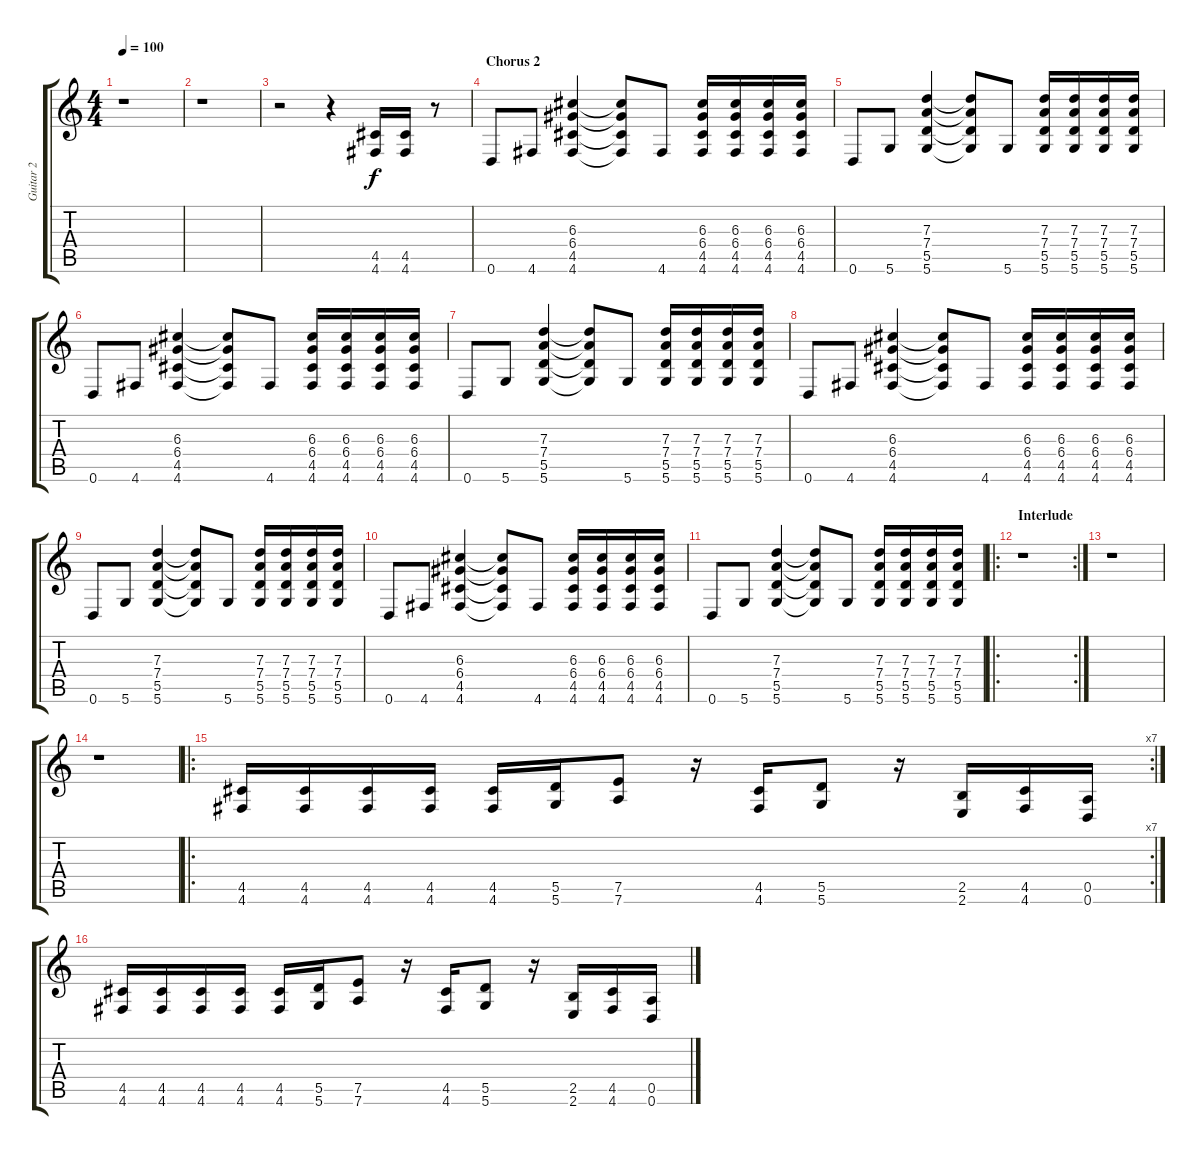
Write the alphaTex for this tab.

\track ("Guitar 2" "Guitar 2") {instrument distortionguitar}
\staff {score tabs}
\tuning (E4 B3 G3 D3 A2 D2) {hide}
\ts (4 4)
\tempo 100
\clef g2
\ks c
r.1{dy f} |
r.1 |
r.2 r.4 (4.5 4.6).16 (4.5 4.6).16 r.8 |
\section ("" "Chorus 2")
0.6.8 4.6.8 (6.3 6.4 4.5 4.6).4 (6.3{t} 6.4{t} 4.5{t} 4.6{t}).8 4.6.8 (6.3 6.4 4.5 4.6).16 (6.3 6.4 4.5 4.6).16 (6.3 6.4 4.5 4.6).16 (6.3 6.4 4.5 4.6).16 |
0.6.8 5.6.8 (7.3 7.4 5.5 5.6).4 (7.3{t} 7.4{t} 5.5{t} 5.6{t}).8 5.6.8 (7.3 7.4 5.5 5.6).16 (7.3 7.4 5.5 5.6).16 (7.3 7.4 5.5 5.6).16 (7.3 7.4 5.5 5.6).16 |
0.6.8 4.6.8 (6.3 6.4 4.5 4.6).4 (6.3{t} 6.4{t} 4.5{t} 4.6{t}).8 4.6.8 (6.3 6.4 4.5 4.6).16 (6.3 6.4 4.5 4.6).16 (6.3 6.4 4.5 4.6).16 (6.3 6.4 4.5 4.6).16 |
0.6.8 5.6.8 (7.3 7.4 5.5 5.6).4 (7.3{t} 7.4{t} 5.5{t} 5.6{t}).8 5.6.8 (7.3 7.4 5.5 5.6).16 (7.3 7.4 5.5 5.6).16 (7.3 7.4 5.5 5.6).16 (7.3 7.4 5.5 5.6).16 |
0.6.8 4.6.8 (6.3 6.4 4.5 4.6).4 (6.3{t} 6.4{t} 4.5{t} 4.6{t}).8 4.6.8 (6.3 6.4 4.5 4.6).16 (6.3 6.4 4.5 4.6).16 (6.3 6.4 4.5 4.6).16 (6.3 6.4 4.5 4.6).16 |
0.6.8 5.6.8 (7.3 7.4 5.5 5.6).4 (7.3{t} 7.4{t} 5.5{t} 5.6{t}).8 5.6.8 (7.3 7.4 5.5 5.6).16 (7.3 7.4 5.5 5.6).16 (7.3 7.4 5.5 5.6).16 (7.3 7.4 5.5 5.6).16 |
0.6.8 4.6.8 (6.3 6.4 4.5 4.6).4 (6.3{t} 6.4{t} 4.5{t} 4.6{t}).8 4.6.8 (6.3 6.4 4.5 4.6).16 (6.3 6.4 4.5 4.6).16 (6.3 6.4 4.5 4.6).16 (6.3 6.4 4.5 4.6).16 |
0.6.8 5.6.8 (7.3 7.4 5.5 5.6).4 (7.3{t} 7.4{t} 5.5{t} 5.6{t}).8 5.6.8 (7.3 7.4 5.5 5.6).16 (7.3 7.4 5.5 5.6).16 (7.3 7.4 5.5 5.6).16 (7.3 7.4 5.5 5.6).16 |
\ro
\rc 2
\section ("" "Interlude")
r.1 |
r.1 |
r.1 |
\ro
\rc 7
(4.5 4.6).16 (4.5 4.6).16 (4.5 4.6).16 (4.5 4.6).16 (4.5 4.6).16 (5.5 5.6).16 (7.5 7.6).8 r.16 (4.5 4.6).16 (5.5 5.6).8 r.16 (2.5 2.6).16 (4.5 4.6).16 (0.5 0.6).16 |
(4.5 4.6).16 (4.5 4.6).16 (4.5 4.6).16 (4.5 4.6).16 (4.5 4.6).16 (5.5 5.6).16 (7.5 7.6).8 r.16 (4.5 4.6).16 (5.5 5.6).8 r.16 (2.5 2.6).16 (4.5 4.6).16 (0.5 0.6).16
